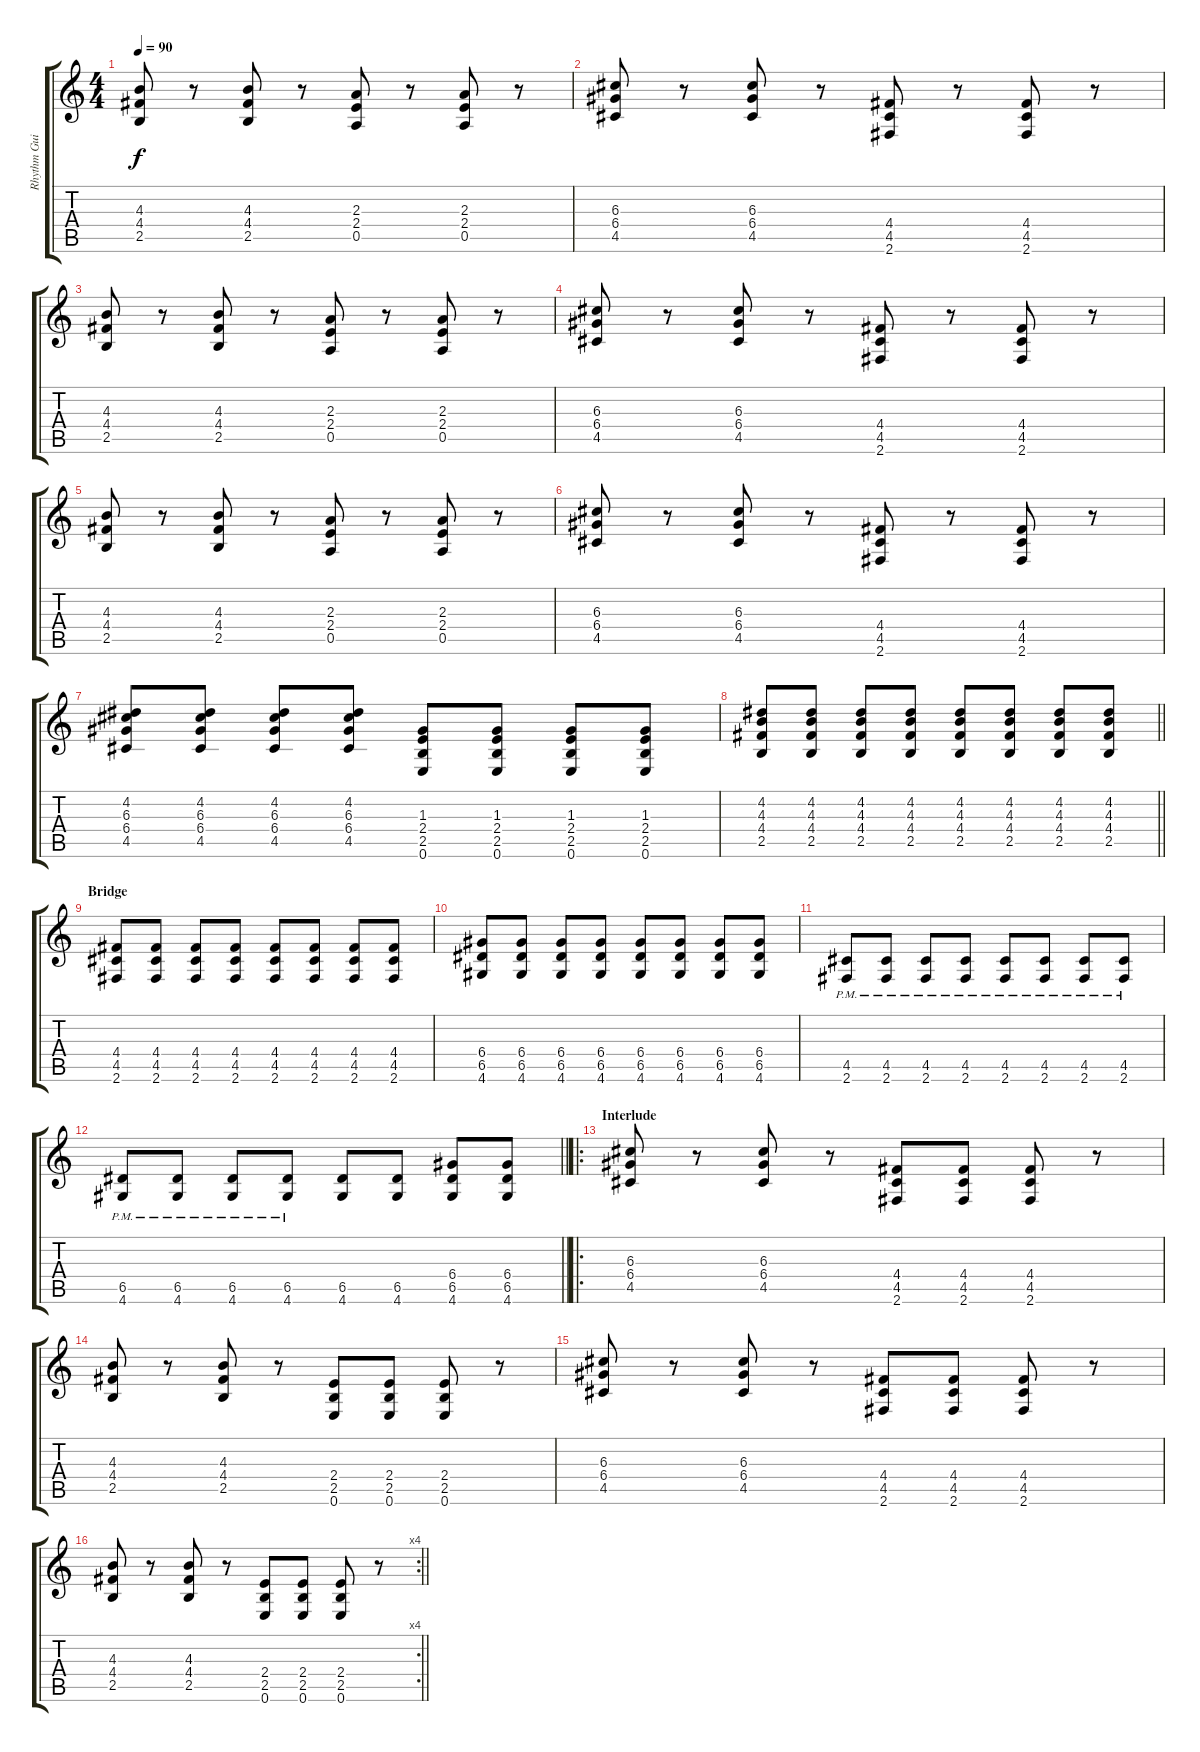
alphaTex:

\track ("Rhythm Guitar" "Rhythm Gui") {instrument distortionguitar}
\staff {score tabs}
\tuning (E4 B3 G3 D3 A2 E2) {hide}
\ts (4 4)
\tempo 90
\clef g2
\ks c
(4.3 4.4 2.5).8{dy f} r.8 (4.3 4.4 2.5).8 r.8 (2.3 2.4 0.5).8 r.8 (2.3 2.4 0.5).8 r.8 |
(6.3 6.4 4.5).8 r.8 (6.3 6.4 4.5).8 r.8 (4.4 4.5 2.6).8 r.8 (4.4 4.5 2.6).8 r.8 |
(4.3 4.4 2.5).8 r.8 (4.3 4.4 2.5).8 r.8 (2.3 2.4 0.5).8 r.8 (2.3 2.4 0.5).8 r.8 |
(6.3 6.4 4.5).8 r.8 (6.3 6.4 4.5).8 r.8 (4.4 4.5 2.6).8 r.8 (4.4 4.5 2.6).8 r.8 |
(4.3 4.4 2.5).8 r.8 (4.3 4.4 2.5).8 r.8 (2.3 2.4 0.5).8 r.8 (2.3 2.4 0.5).8 r.8 |
(6.3 6.4 4.5).8 r.8 (6.3 6.4 4.5).8 r.8 (4.4 4.5 2.6).8 r.8 (4.4 4.5 2.6).8 r.8 |
(4.2 6.3 6.4 4.5).8 (4.2 6.3 6.4 4.5).8 (4.2 6.3 6.4 4.5).8 (4.2 6.3 6.4 4.5).8 (1.3 2.4 2.5 0.6).8 (1.3 2.4 2.5 0.6).8 (1.3 2.4 2.5 0.6).8 (1.3 2.4 2.5 0.6).8 |
\barLineRight lightlight
(4.2 4.3 4.4 2.5).8 (4.2 4.3 4.4 2.5).8 (4.2 4.3 4.4 2.5).8 (4.2 4.3 4.4 2.5).8 (4.2 4.3 4.4 2.5).8 (4.2 4.3 4.4 2.5).8 (4.2 4.3 4.4 2.5).8 (4.2 4.3 4.4 2.5).8 |
\section ("" "Bridge")
(4.4 4.5 2.6).8 (4.4 4.5 2.6).8 (4.4 4.5 2.6).8 (4.4 4.5 2.6).8 (4.4 4.5 2.6).8 (4.4 4.5 2.6).8 (4.4 4.5 2.6).8 (4.4 4.5 2.6).8 |
(6.4 6.5 4.6).8 (6.4 6.5 4.6).8 (6.4 6.5 4.6).8 (6.4 6.5 4.6).8 (6.4 6.5 4.6).8 (6.4 6.5 4.6).8 (6.4 6.5 4.6).8 (6.4 6.5 4.6).8 |
(4.5{pm} 2.6{pm}).8 (4.5{pm} 2.6{pm}).8 (4.5{pm} 2.6{pm}).8 (4.5{pm} 2.6{pm}).8 (4.5{pm} 2.6{pm}).8 (4.5{pm} 2.6{pm}).8 (4.5{pm} 2.6{pm}).8 (4.5{pm} 2.6{pm}).8 |
\barLineRight lightlight
(6.5{pm} 4.6{pm}).8 (6.5{pm} 4.6{pm}).8 (6.5{pm} 4.6{pm}).8 (6.5{pm} 4.6{pm}).8 (6.5 4.6).8 (6.5 4.6).8 (6.4 6.5 4.6).8 (6.4 6.5 4.6).8 |
\ro
\section ("" "Interlude")
(6.3 6.4 4.5).8 r.8 (6.3 6.4 4.5).8 r.8 (4.4 4.5 2.6).8 (4.4 4.5 2.6).8 (4.4 4.5 2.6).8 r.8 |
(4.3 4.4 2.5).8 r.8 (4.3 4.4 2.5).8 r.8 (2.4 2.5 0.6).8 (2.4 2.5 0.6).8 (2.4 2.5 0.6).8 r.8 |
(6.3 6.4 4.5).8 r.8 (6.3 6.4 4.5).8 r.8 (4.4 4.5 2.6).8 (4.4 4.5 2.6).8 (4.4 4.5 2.6).8 r.8 |
\rc 4
\barLineRight lightlight
(4.3 4.4 2.5).8 r.8 (4.3 4.4 2.5).8 r.8 (2.4 2.5 0.6).8 (2.4 2.5 0.6).8 (2.4 2.5 0.6).8 r.8
